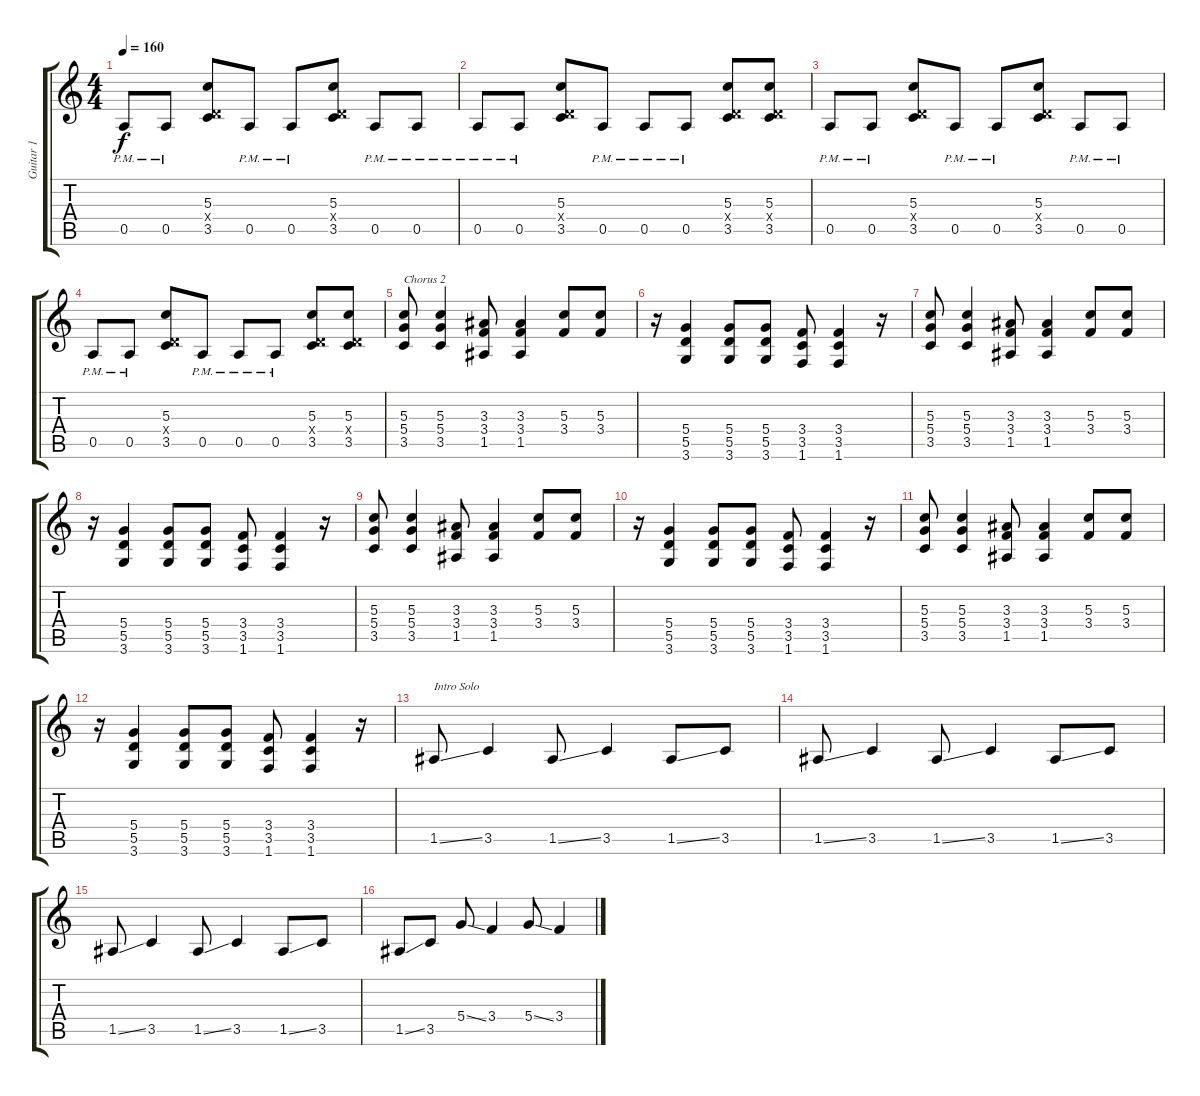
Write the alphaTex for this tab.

\track ("Guitar 1" "Guitar 1") {instrument overdrivenguitar}
\staff {score tabs}
\tuning (E4 B3 G3 D3 A2 E2) {hide}
\ts (4 4)
\tempo 160
\clef g2
\ks c
0.5{pm}.8{dy f} 0.5{pm}.8 (5.3 0.4{x} 3.5).8 0.5{pm}.8 0.5{pm}.8 (5.3 0.4{x} 3.5).8 0.5{pm}.8 0.5{pm}.8 |
0.5{pm}.8 0.5{pm}.8 (5.3 0.4{x} 3.5).8 0.5{pm}.8 0.5{pm}.8 0.5{pm}.8 (5.3 0.4{x} 3.5).8 (5.3 0.4{x} 3.5).8 |
0.5{pm}.8 0.5{pm}.8 (5.3 0.4{x} 3.5).8 0.5{pm}.8 0.5{pm}.8 (5.3 0.4{x} 3.5).8 0.5{pm}.8 0.5{pm}.8 |
0.5{pm}.8 0.5{pm}.8 (5.3 0.4{x} 3.5).8 0.5{pm}.8 0.5{pm}.8 0.5{pm}.8 (5.3 0.4{x} 3.5).8 (5.3 0.4{x} 3.5).8 |
(5.3 5.4 3.5).8{txt "Chorus 2"} (5.3 5.4 3.5).4 (3.3 3.4 1.5).8 (3.3 3.4 1.5).4 (5.3 3.4).8 (5.3 3.4).8 |
r.16 (5.4 5.5 3.6).4 (5.4 5.5 3.6).8 (5.4 5.5 3.6).8 (3.4 3.5 1.6).8 (3.4 3.5 1.6).4 r.16 |
(5.3 5.4 3.5).8 (5.3 5.4 3.5).4 (3.3 3.4 1.5).8 (3.3 3.4 1.5).4 (5.3 3.4).8 (5.3 3.4).8 |
r.16 (5.4 5.5 3.6).4 (5.4 5.5 3.6).8 (5.4 5.5 3.6).8 (3.4 3.5 1.6).8 (3.4 3.5 1.6).4 r.16 |
(5.3 5.4 3.5).8 (5.3 5.4 3.5).4 (3.3 3.4 1.5).8 (3.3 3.4 1.5).4 (5.3 3.4).8 (5.3 3.4).8 |
r.16 (5.4 5.5 3.6).4 (5.4 5.5 3.6).8 (5.4 5.5 3.6).8 (3.4 3.5 1.6).8 (3.4 3.5 1.6).4 r.16 |
(5.3 5.4 3.5).8 (5.3 5.4 3.5).4 (3.3 3.4 1.5).8 (3.3 3.4 1.5).4 (5.3 3.4).8 (5.3 3.4).8 |
r.16 (5.4 5.5 3.6).4 (5.4 5.5 3.6).8 (5.4 5.5 3.6).8 (3.4 3.5 1.6).8 (3.4 3.5 1.6).4 r.16 |
1.5{ss}.8{txt "Intro Solo"} 3.5.4 1.5{ss}.8 3.5.4 1.5{ss}.8 3.5.8 |
1.5{ss}.8 3.5.4 1.5{ss}.8 3.5.4 1.5{ss}.8 3.5.8 |
1.5{ss}.8 3.5.4 1.5{ss}.8 3.5.4 1.5{ss}.8 3.5.8 |
1.5{ss}.8 3.5.8 5.4{ss}.8 3.4.4 5.4{ss}.8 3.4.4
